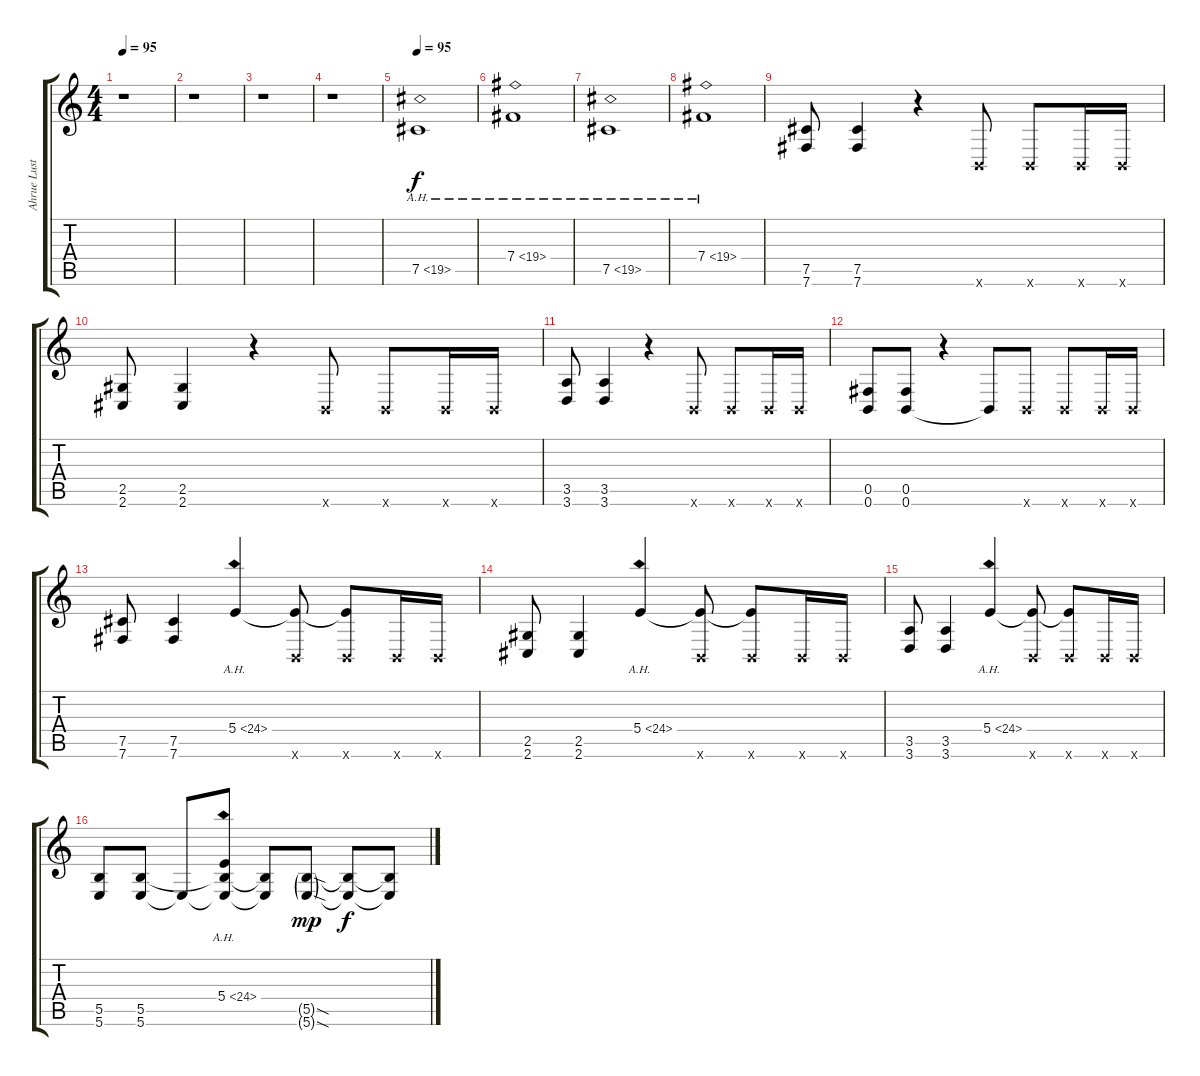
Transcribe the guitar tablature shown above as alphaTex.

\track ("Ahrue Luster" "Ahrue Lust") {instrument distortionguitar}
\staff {score tabs}
\tuning (Db4 Ab3 E3 B2 Gb2 B1) {hide}
\ts (4 4)
\tempo 95
\clef g2
\ks c
r.1{dy f} |
r.1 |
r.1 |
r.1 |
\tempo 95
7.5{ah 12}.1 |
7.4{ah 12}.1 |
7.5{ah 12}.1 |
7.4{ah 12}.1 |
(7.5 7.6).8 (7.5 7.6).4 r.4 0.6{x}.8 0.6{x}.8 0.6{x}.16 0.6{x}.16 |
(2.5 2.6).8 (2.5 2.6).4 r.4 0.6{x}.8 0.6{x}.8 0.6{x}.16 0.6{x}.16 |
(3.5 3.6).8 (3.5 3.6).4 r.4 0.6{x}.8 0.6{x}.8 0.6{x}.16 0.6{x}.16 |
(0.5 0.6).8 (0.5 0.6).8 r.4 0.6{t}.8 0.6{x}.8 0.6{x}.8 0.6{x}.16 0.6{x}.16 |
(7.5 7.6).8 (7.5 7.6).4 5.4{ah 19}.4 (5.4{t} 0.6{x}).8 (5.4{t} 0.6{x}).8 0.6{x}.16 0.6{x}.16 |
(2.5 2.6).8 (2.5 2.6).4 5.4{ah 19}.4 (5.4{t} 0.6{x}).8 (5.4{t} 0.6{x}).8 0.6{x}.16 0.6{x}.16 |
(3.5 3.6).8 (3.5 3.6).4 5.4{ah 19}.4 (5.4{t} 0.6{x}).8 (5.4{t} 0.6{x}).8 0.6{x}.16 0.6{x}.16 |
(5.5 5.6).8 (5.5 5.6).8 5.6{t}.8 (5.4{ah 19} 5.5{t} 5.6{t}).8 (5.5{t} 5.6{t}).8 (5.5{sod g} 5.6{sod g}).8{dy mp} (5.5{t} 5.6{t}).8{dy f} (5.5{t} 5.6{t}).8
